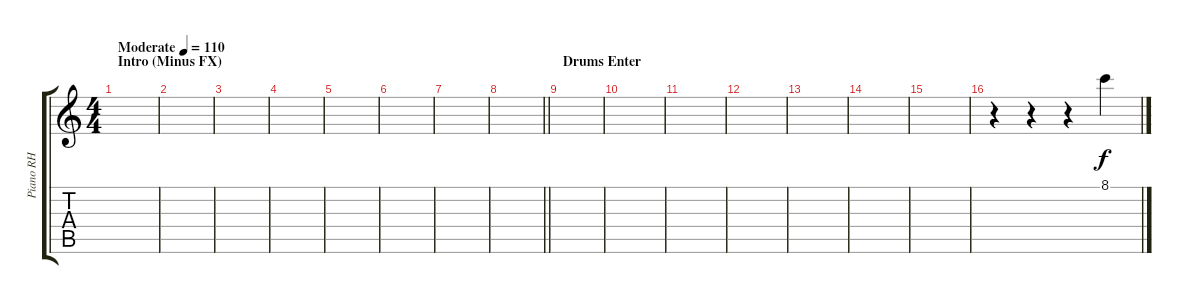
\track ("Piano RH" "Piano RH") {instrument acousticgrandpiano}
\staff {score tabs}
\tuning (E5 B4 G4 D4 A3 E3) {hide}
\ts (4 4)
\section ("" "Intro (Minus FX)")
\tempo (110 "Moderate")
\clef g2
\ks c
|
|
|
|
|
|
|
\barLineRight lightlight
|
\section ("" "Drums Enter")
|
|
|
|
|
|
|
r.4 r.4 r.4 8.1.4
